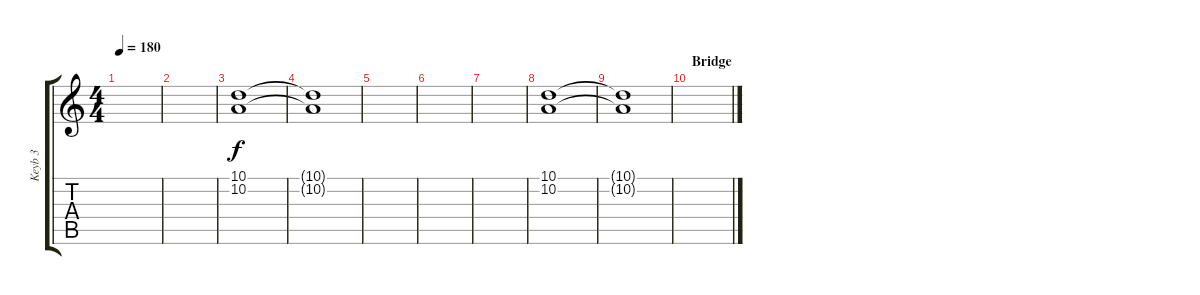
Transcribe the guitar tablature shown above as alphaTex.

\track ("Keyb 3" "Keyb 3") {instrument synthstrings1}
\staff {score tabs}
\tuning (E4 B3 G3 D3 A2 E2) {hide}
\ts (4 4)
\tempo 180
\clef g2
\ks c
|
|
(10.1 10.2).1 |
(10.1{t} 10.2{t}).1 |
|
|
|
(10.1 10.2).1 |
(10.1{t} 10.2{t}).1 |
\section ("" "Bridge")
